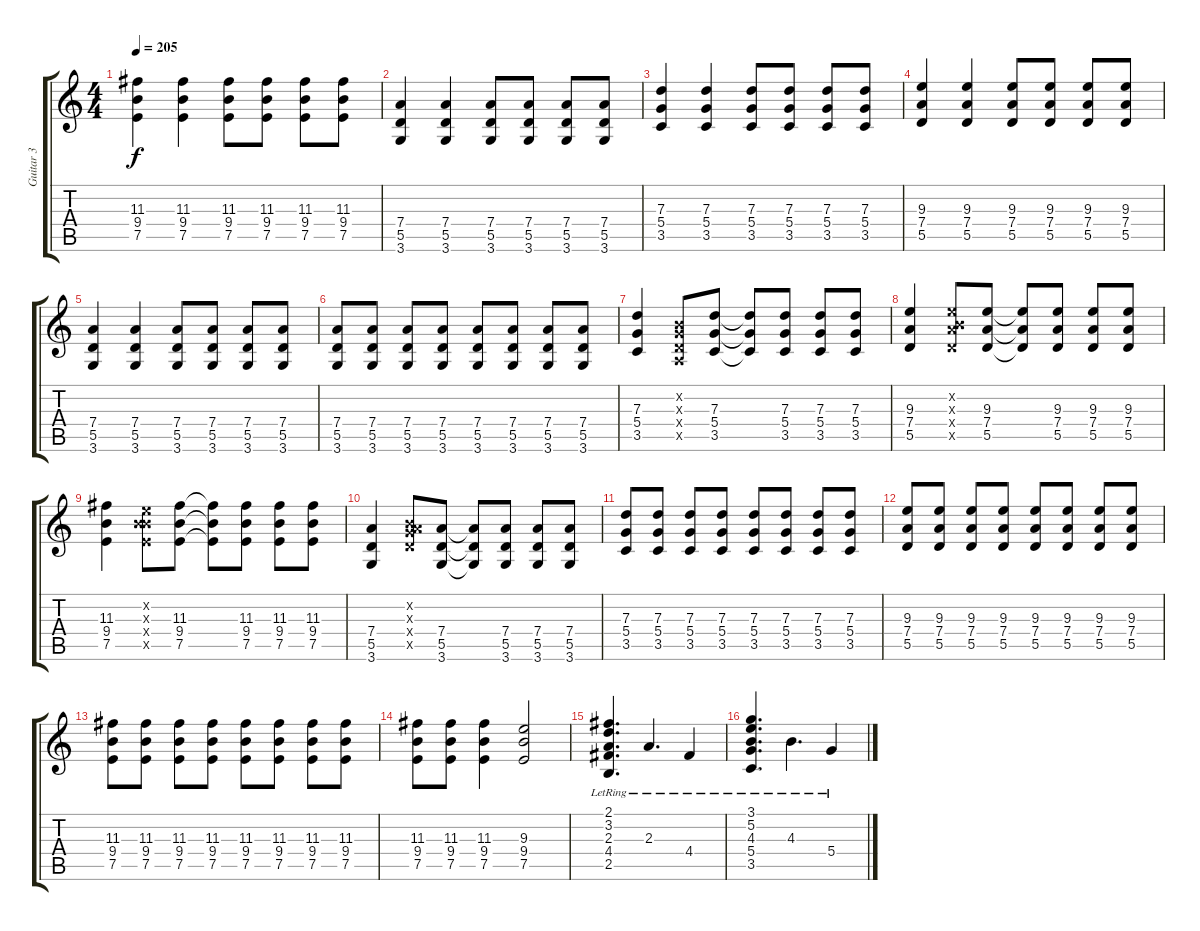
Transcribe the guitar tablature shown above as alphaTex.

\track ("Guitar 3" "Guitar 3") {instrument distortionguitar}
\staff {score tabs}
\tuning (E4 B3 G3 D3 A2 E2) {hide}
\ts (4 4)
\tempo 205
\clef g2
\ks c
(11.3 9.4 7.5).4{dy f} (11.3 9.4 7.5).4 (11.3 9.4 7.5).8 (11.3 9.4 7.5).8 (11.3 9.4 7.5).8 (11.3 9.4 7.5).8 |
(7.4 5.5 3.6).4 (7.4 5.5 3.6).4 (7.4 5.5 3.6).8 (7.4 5.5 3.6).8 (7.4 5.5 3.6).8 (7.4 5.5 3.6).8 |
(7.3 5.4 3.5).4 (7.3 5.4 3.5).4 (7.3 5.4 3.5).8 (7.3 5.4 3.5).8 (7.3 5.4 3.5).8 (7.3 5.4 3.5).8 |
(9.3 7.4 5.5).4 (9.3 7.4 5.5).4 (9.3 7.4 5.5).8 (9.3 7.4 5.5).8 (9.3 7.4 5.5).8 (9.3 7.4 5.5).8 |
(7.4 5.5 3.6).4 (7.4 5.5 3.6).4 (7.4 5.5 3.6).8 (7.4 5.5 3.6).8 (7.4 5.5 3.6).8 (7.4 5.5 3.6).8 |
(7.4 5.5 3.6).8 (7.4 5.5 3.6).8 (7.4 5.5 3.6).8 (7.4 5.5 3.6).8 (7.4 5.5 3.6).8 (7.4 5.5 3.6).8 (7.4 5.5 3.6).8 (7.4 5.5 3.6).8 |
(7.3 5.4 3.5).4 (0.2{x} 0.3{x} 0.4{x} 0.5{x}).8 (7.3 5.4 3.5).8 (7.3{t} 5.4{t} 3.5{t}).8 (7.3 5.4 3.5).8 (7.3 5.4 3.5).8 (7.3 5.4 3.5).8 |
(9.3 7.4 5.5).4 (0.2{x} 9.3{x} 7.4{x} 5.5{x}).8 (9.3 7.4 5.5).8 (9.3{t} 7.4{t} 5.5{t}).8 (9.3 7.4 5.5).8 (9.3 7.4 5.5).8 (9.3 7.4 5.5).8 |
(11.3 9.4 7.5).4 (0.2{x} 9.3{x} 9.4{x} 7.5{x}).8 (11.3 9.4 7.5).8 (11.3{t} 9.4{t} 7.5{t}).8 (11.3 9.4 7.5).8 (11.3 9.4 7.5).8 (11.3 9.4 7.5).8 |
(7.4 5.5 3.6).4 (0.2{x} 0.3{x} 7.4{x} 5.5{x}).8 (7.4 5.5 3.6).8 (7.4{t} 5.5{t} 3.6{t}).8 (7.4 5.5 3.6).8 (7.4 5.5 3.6).8 (7.4 5.5 3.6).8 |
(7.3 5.4 3.5).8 (7.3 5.4 3.5).8 (7.3 5.4 3.5).8 (7.3 5.4 3.5).8 (7.3 5.4 3.5).8 (7.3 5.4 3.5).8 (7.3 5.4 3.5).8 (7.3 5.4 3.5).8 |
(9.3 7.4 5.5).8 (9.3 7.4 5.5).8 (9.3 7.4 5.5).8 (9.3 7.4 5.5).8 (9.3 7.4 5.5).8 (9.3 7.4 5.5).8 (9.3 7.4 5.5).8 (9.3 7.4 5.5).8 |
(11.3 9.4 7.5).8 (11.3 9.4 7.5).8 (11.3 9.4 7.5).8 (11.3 9.4 7.5).8 (11.3 9.4 7.5).8 (11.3 9.4 7.5).8 (11.3 9.4 7.5).8 (11.3 9.4 7.5).8 |
(11.3 9.4 7.5).8 (11.3 9.4 7.5).8 (11.3 9.4 7.5).4 (9.3 9.4 7.5).2 |
(2.1{lr} 3.2{lr} 2.3{lr} 4.4{lr} 2.5{lr}).4{d} 2.3{lr}.4{d} 4.4{lr}.4 |
(3.1{lr} 5.2{lr} 4.3{lr} 5.4{lr} 3.5{lr}).4{d} 4.3{lr}.4{d} 5.4{lr}.4
